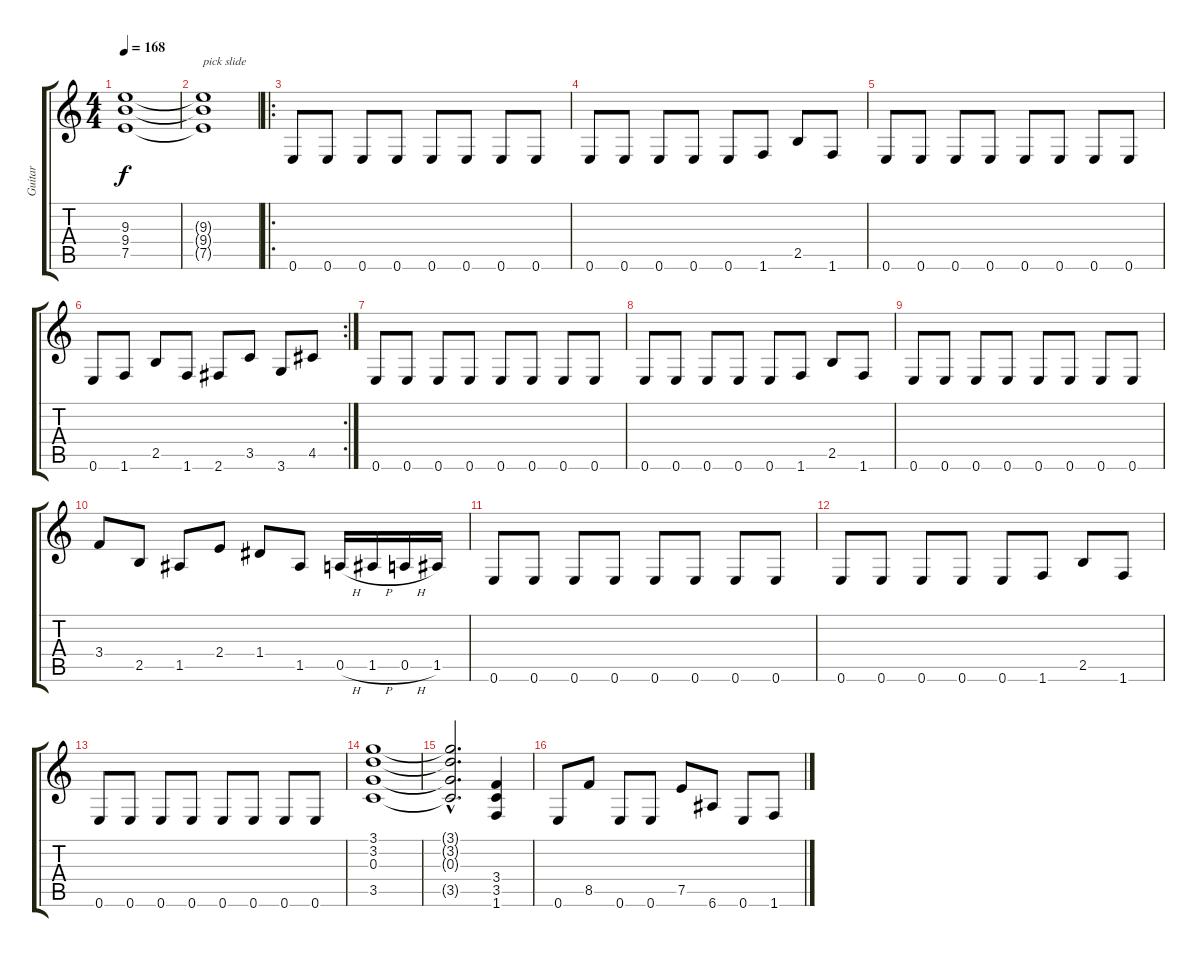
\track ("Guitar" "Guitar") {instrument distortionguitar}
\staff {score tabs}
\tuning (E4 B3 G3 D3 A2 E2) {hide}
\ts (4 4)
\tempo 168
\clef g2
\ks c
(9.3 9.4 7.5).1{dy f} |
(9.3{t} 9.4{t} 7.5{t}).1{txt "pick slide"} |
\ro
0.6.8 0.6.8 0.6.8 0.6.8 0.6.8 0.6.8 0.6.8 0.6.8 |
0.6.8 0.6.8 0.6.8 0.6.8 0.6.8 1.6.8 2.5.8 1.6.8 |
0.6.8 0.6.8 0.6.8 0.6.8 0.6.8 0.6.8 0.6.8 0.6.8 |
\rc 2
0.6.8 1.6.8 2.5.8 1.6.8 2.6.8 3.5.8 3.6.8 4.5.8 |
0.6.8 0.6.8 0.6.8 0.6.8 0.6.8 0.6.8 0.6.8 0.6.8 |
0.6.8 0.6.8 0.6.8 0.6.8 0.6.8 1.6.8 2.5.8 1.6.8 |
0.6.8 0.6.8 0.6.8 0.6.8 0.6.8 0.6.8 0.6.8 0.6.8 |
3.4.8 2.5.8 1.5.8 2.4.8 1.4.8 1.5.8 0.5{h}.16 1.5{h}.16 0.5{h}.16 1.5.16 |
0.6.8 0.6.8 0.6.8 0.6.8 0.6.8 0.6.8 0.6.8 0.6.8 |
0.6.8 0.6.8 0.6.8 0.6.8 0.6.8 1.6.8 2.5.8 1.6.8 |
0.6.8 0.6.8 0.6.8 0.6.8 0.6.8 0.6.8 0.6.8 0.6.8 |
(3.1 3.2 0.3 3.5).1 |
(3.1{hac t} 3.2{hac t} 0.3{hac t} 3.5{hac t}).2{d} (3.4 3.5 1.6).4 |
0.6.8 8.5.8 0.6.8 0.6.8 7.5.8 6.6.8 0.6.8 1.6.8
